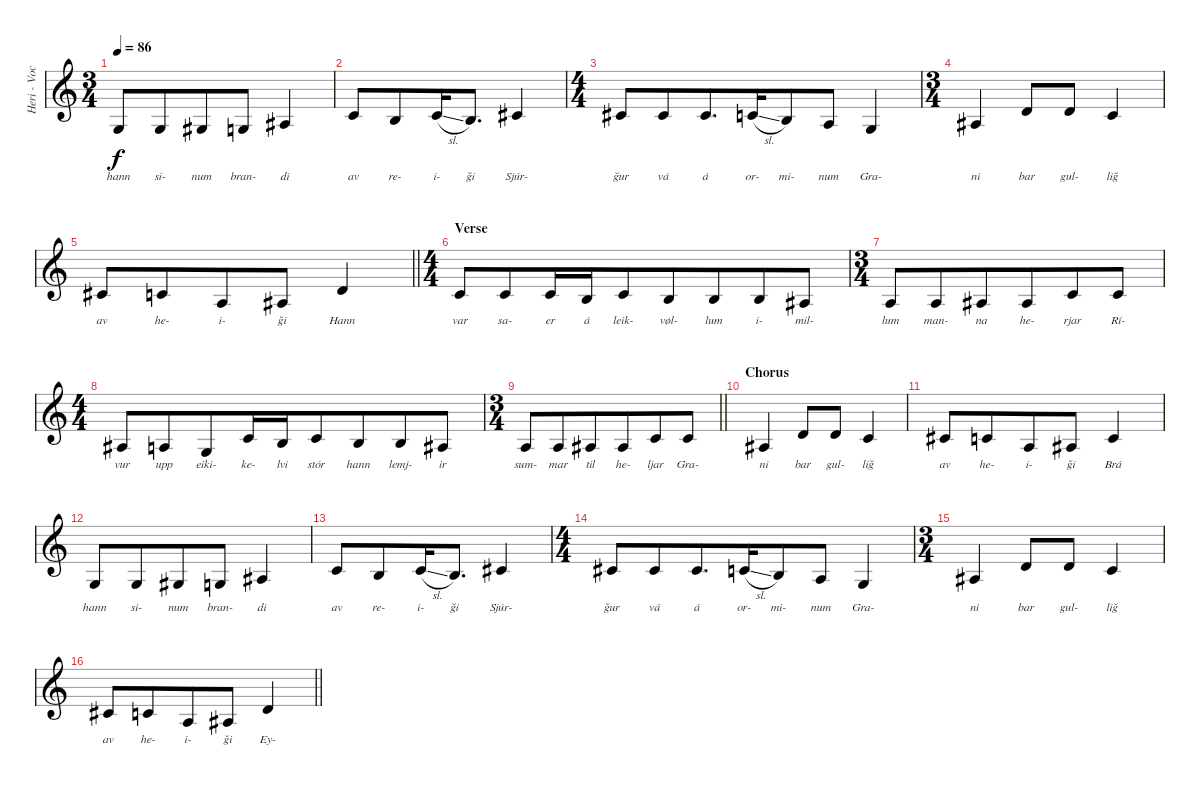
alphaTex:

\track ("Heri - Vocals" "Heri - Voc") {instrument lead2sawtooth}
\staff {score}
\tuning (E4 B3 G3 D3 A2 E2) {hide}
\ts (3 4)
\tempo 86
\clef g2
\ks c
0.3.8{lyrics (0 "hann") lyrics (1 "") lyrics (2 "") lyrics (3 "") lyrics (4 "") dy f} 0.3.8{lyrics (0 "si-") lyrics (1 "") lyrics (2 "") lyrics (3 "") lyrics (4 "") beam merge} 1.3.8{lyrics (0 "num") lyrics (1 "") lyrics (2 "") lyrics (3 "") lyrics (4 "")} 0.3.8{lyrics (0 "bran-") lyrics (1 "") lyrics (2 "") lyrics (3 "") lyrics (4 "")} 3.3.4{lyrics (0 "di") lyrics (1 "") lyrics (2 "") lyrics (3 "") lyrics (4 "")} |
5.3.8{lyrics (0 "av") lyrics (1 "") lyrics (2 "") lyrics (3 "") lyrics (4 "")} 4.3.8{lyrics (0 "re-") lyrics (1 "") lyrics (2 "") lyrics (3 "") lyrics (4 "") beam merge} 5.3{sl}.16{lyrics (0 "i-") lyrics (1 "") lyrics (2 "") lyrics (3 "") lyrics (4 "")} 4.3.8{d lyrics (0 "ği") lyrics (1 "") lyrics (2 "") lyrics (3 "") lyrics (4 "")} 6.3.4{lyrics (0 "Sjúr-") lyrics (1 "") lyrics (2 "") lyrics (3 "") lyrics (4 "")} |
\ts (4 4)
6.3.8{lyrics (0 "ğur") lyrics (1 "") lyrics (2 "") lyrics (3 "") lyrics (4 "")} 6.3.8{lyrics (0 "vá") lyrics (1 "") lyrics (2 "") lyrics (3 "") lyrics (4 "") beam merge} 6.3.8{d lyrics (0 "á") lyrics (1 "") lyrics (2 "") lyrics (3 "") lyrics (4 "")} 5.3{sl}.16{lyrics (0 "or-") lyrics (1 "") lyrics (2 "") lyrics (3 "") lyrics (4 "") beam merge} 4.3.8{lyrics (0 "mi-") lyrics (1 "") lyrics (2 "") lyrics (3 "") lyrics (4 "")} 2.3.8{lyrics (0 "num") lyrics (1 "") lyrics (2 "") lyrics (3 "") lyrics (4 "")} 0.3.4{lyrics (0 "Gra-") lyrics (1 "") lyrics (2 "") lyrics (3 "") lyrics (4 "")} |
\ts (3 4)
3.3.4{lyrics (0 "ni") lyrics (1 "") lyrics (2 "") lyrics (3 "") lyrics (4 "")} 7.3.8{lyrics (0 "bar") lyrics (1 "") lyrics (2 "") lyrics (3 "") lyrics (4 "")} 7.3.8{lyrics (0 "gul-") lyrics (1 "") lyrics (2 "") lyrics (3 "") lyrics (4 "")} 5.3.4{lyrics (0 "liğ") lyrics (1 "") lyrics (2 "") lyrics (3 "") lyrics (4 "")} |
\barLineRight lightlight
6.3.8{lyrics (0 "av") lyrics (1 "") lyrics (2 "") lyrics (3 "") lyrics (4 "")} 5.3.8{lyrics (0 "he-") lyrics (1 "") lyrics (2 "") lyrics (3 "") lyrics (4 "") beam merge} 2.3.8{lyrics (0 "i-") lyrics (1 "") lyrics (2 "") lyrics (3 "") lyrics (4 "")} 3.3.8{lyrics (0 "ği") lyrics (1 "") lyrics (2 "") lyrics (3 "") lyrics (4 "")} 7.3.4{lyrics (0 "Hann") lyrics (1 "") lyrics (2 "") lyrics (3 "") lyrics (4 "")} |
\ts (4 4)
\section ("" "Verse")
5.3.8{lyrics (0 "var") lyrics (1 "") lyrics (2 "") lyrics (3 "") lyrics (4 "")} 5.3.8{lyrics (0 "sa-") lyrics (1 "") lyrics (2 "") lyrics (3 "") lyrics (4 "") beam merge} 5.3.16{lyrics (0 "er") lyrics (1 "") lyrics (2 "") lyrics (3 "") lyrics (4 "")} 4.3.16{lyrics (0 "á") lyrics (1 "") lyrics (2 "") lyrics (3 "") lyrics (4 "")} 5.3.8{lyrics (0 "leik-") lyrics (1 "") lyrics (2 "") lyrics (3 "") lyrics (4 "") beam merge} 4.3.8{lyrics (0 "vøl-") lyrics (1 "") lyrics (2 "") lyrics (3 "") lyrics (4 "")} 4.3.8{lyrics (0 "lum") lyrics (1 "") lyrics (2 "") lyrics (3 "") lyrics (4 "") beam merge} 4.3.8{lyrics (0 "i-") lyrics (1 "") lyrics (2 "") lyrics (3 "") lyrics (4 "")} 3.3.8{lyrics (0 "mil-") lyrics (1 "") lyrics (2 "") lyrics (3 "") lyrics (4 "")} |
\ts (3 4)
2.3.8{lyrics (0 "lum") lyrics (1 "") lyrics (2 "") lyrics (3 "") lyrics (4 "")} 2.3.8{lyrics (0 "man-") lyrics (1 "") lyrics (2 "") lyrics (3 "") lyrics (4 "") beam merge} 3.3.8{lyrics (0 "na") lyrics (1 "") lyrics (2 "") lyrics (3 "") lyrics (4 "")} 3.3.8{lyrics (0 "he-") lyrics (1 "") lyrics (2 "") lyrics (3 "") lyrics (4 "") beam merge} 5.3.8{lyrics (0 "rjar") lyrics (1 "") lyrics (2 "") lyrics (3 "") lyrics (4 "")} 5.3.8{lyrics (0 "Rí-") lyrics (1 "") lyrics (2 "") lyrics (3 "") lyrics (4 "")} |
\ts (4 4)
3.3.8{lyrics (0 "vur") lyrics (1 "") lyrics (2 "") lyrics (3 "") lyrics (4 "")} 2.3.8{lyrics (0 "upp") lyrics (1 "") lyrics (2 "") lyrics (3 "") lyrics (4 "") beam merge} 0.3.8{lyrics (0 "eiki-") lyrics (1 "") lyrics (2 "") lyrics (3 "") lyrics (4 "")} 5.3.16{lyrics (0 "ke-") lyrics (1 "") lyrics (2 "") lyrics (3 "") lyrics (4 "")} 4.3.16{lyrics (0 "lvi") lyrics (1 "") lyrics (2 "") lyrics (3 "") lyrics (4 "") beam merge} 5.3.8{lyrics (0 "stór") lyrics (1 "") lyrics (2 "") lyrics (3 "") lyrics (4 "")} 4.3.8{lyrics (0 "hann") lyrics (1 "") lyrics (2 "") lyrics (3 "") lyrics (4 "") beam merge} 4.3.8{lyrics (0 "lemj-") lyrics (1 "") lyrics (2 "") lyrics (3 "") lyrics (4 "")} 3.3.8{lyrics (0 "ir") lyrics (1 "") lyrics (2 "") lyrics (3 "") lyrics (4 "")} |
\ts (3 4)
\barLineRight lightlight
2.3.8{lyrics (0 "sum-") lyrics (1 "") lyrics (2 "") lyrics (3 "") lyrics (4 "")} 2.3.8{lyrics (0 "mar") lyrics (1 "") lyrics (2 "") lyrics (3 "") lyrics (4 "") beam merge} 3.3.8{lyrics (0 "til") lyrics (1 "") lyrics (2 "") lyrics (3 "") lyrics (4 "")} 3.3.8{lyrics (0 "he-") lyrics (1 "") lyrics (2 "") lyrics (3 "") lyrics (4 "") beam merge} 5.3.8{lyrics (0 "ljar") lyrics (1 "") lyrics (2 "") lyrics (3 "") lyrics (4 "")} 5.3.8{lyrics (0 "Gra-") lyrics (1 "") lyrics (2 "") lyrics (3 "") lyrics (4 "")} |
\section ("" "Chorus")
3.3.4{lyrics (0 "ni") lyrics (1 "") lyrics (2 "") lyrics (3 "") lyrics (4 "")} 7.3.8{lyrics (0 "bar") lyrics (1 "") lyrics (2 "") lyrics (3 "") lyrics (4 "")} 7.3.8{lyrics (0 "gul-") lyrics (1 "") lyrics (2 "") lyrics (3 "") lyrics (4 "")} 5.3.4{lyrics (0 "liğ") lyrics (1 "") lyrics (2 "") lyrics (3 "") lyrics (4 "")} |
6.3.8{lyrics (0 "av") lyrics (1 "") lyrics (2 "") lyrics (3 "") lyrics (4 "")} 5.3.8{lyrics (0 "he-") lyrics (1 "") lyrics (2 "") lyrics (3 "") lyrics (4 "") beam merge} 2.3.8{lyrics (0 "i-") lyrics (1 "") lyrics (2 "") lyrics (3 "") lyrics (4 "")} 3.3.8{lyrics (0 "ği") lyrics (1 "") lyrics (2 "") lyrics (3 "") lyrics (4 "")} 5.3.4{lyrics (0 "Brá") lyrics (1 "") lyrics (2 "") lyrics (3 "") lyrics (4 "")} |
0.3.8{lyrics (0 "hann") lyrics (1 "") lyrics (2 "") lyrics (3 "") lyrics (4 "")} 0.3.8{lyrics (0 "si-") lyrics (1 "") lyrics (2 "") lyrics (3 "") lyrics (4 "") beam merge} 1.3.8{lyrics (0 "num") lyrics (1 "") lyrics (2 "") lyrics (3 "") lyrics (4 "")} 0.3.8{lyrics (0 "bran-") lyrics (1 "") lyrics (2 "") lyrics (3 "") lyrics (4 "")} 3.3.4{lyrics (0 "di") lyrics (1 "") lyrics (2 "") lyrics (3 "") lyrics (4 "")} |
5.3.8{lyrics (0 "av") lyrics (1 "") lyrics (2 "") lyrics (3 "") lyrics (4 "")} 4.3.8{lyrics (0 "re-") lyrics (1 "") lyrics (2 "") lyrics (3 "") lyrics (4 "") beam merge} 5.3{sl}.16{lyrics (0 "i-") lyrics (1 "") lyrics (2 "") lyrics (3 "") lyrics (4 "")} 4.3.8{d lyrics (0 "ği") lyrics (1 "") lyrics (2 "") lyrics (3 "") lyrics (4 "")} 6.3.4{lyrics (0 "Sjúr-") lyrics (1 "") lyrics (2 "") lyrics (3 "") lyrics (4 "")} |
\ts (4 4)
6.3.8{lyrics (0 "ğur") lyrics (1 "") lyrics (2 "") lyrics (3 "") lyrics (4 "")} 6.3.8{lyrics (0 "vá") lyrics (1 "") lyrics (2 "") lyrics (3 "") lyrics (4 "") beam merge} 6.3.8{d lyrics (0 "á") lyrics (1 "") lyrics (2 "") lyrics (3 "") lyrics (4 "")} 5.3{sl}.16{lyrics (0 "or-") lyrics (1 "") lyrics (2 "") lyrics (3 "") lyrics (4 "") beam merge} 4.3.8{lyrics (0 "mi-") lyrics (1 "") lyrics (2 "") lyrics (3 "") lyrics (4 "")} 2.3.8{lyrics (0 "num") lyrics (1 "") lyrics (2 "") lyrics (3 "") lyrics (4 "")} 0.3.4{lyrics (0 "Gra-") lyrics (1 "") lyrics (2 "") lyrics (3 "") lyrics (4 "")} |
\ts (3 4)
3.3.4{lyrics (0 "ni") lyrics (1 "") lyrics (2 "") lyrics (3 "") lyrics (4 "")} 7.3.8{lyrics (0 "bar") lyrics (1 "") lyrics (2 "") lyrics (3 "") lyrics (4 "")} 7.3.8{lyrics (0 "gul-") lyrics (1 "") lyrics (2 "") lyrics (3 "") lyrics (4 "")} 5.3.4{lyrics (0 "liğ") lyrics (1 "") lyrics (2 "") lyrics (3 "") lyrics (4 "")} |
\barLineRight lightlight
6.3.8{lyrics (0 "av") lyrics (1 "") lyrics (2 "") lyrics (3 "") lyrics (4 "")} 5.3.8{lyrics (0 "he-") lyrics (1 "") lyrics (2 "") lyrics (3 "") lyrics (4 "") beam merge} 2.3.8{lyrics (0 "i-") lyrics (1 "") lyrics (2 "") lyrics (3 "") lyrics (4 "")} 3.3.8{lyrics (0 "ği") lyrics (1 "") lyrics (2 "") lyrics (3 "") lyrics (4 "")} 7.3.4{lyrics (0 "Ey-") lyrics (1 "") lyrics (2 "") lyrics (3 "") lyrics (4 "")}
